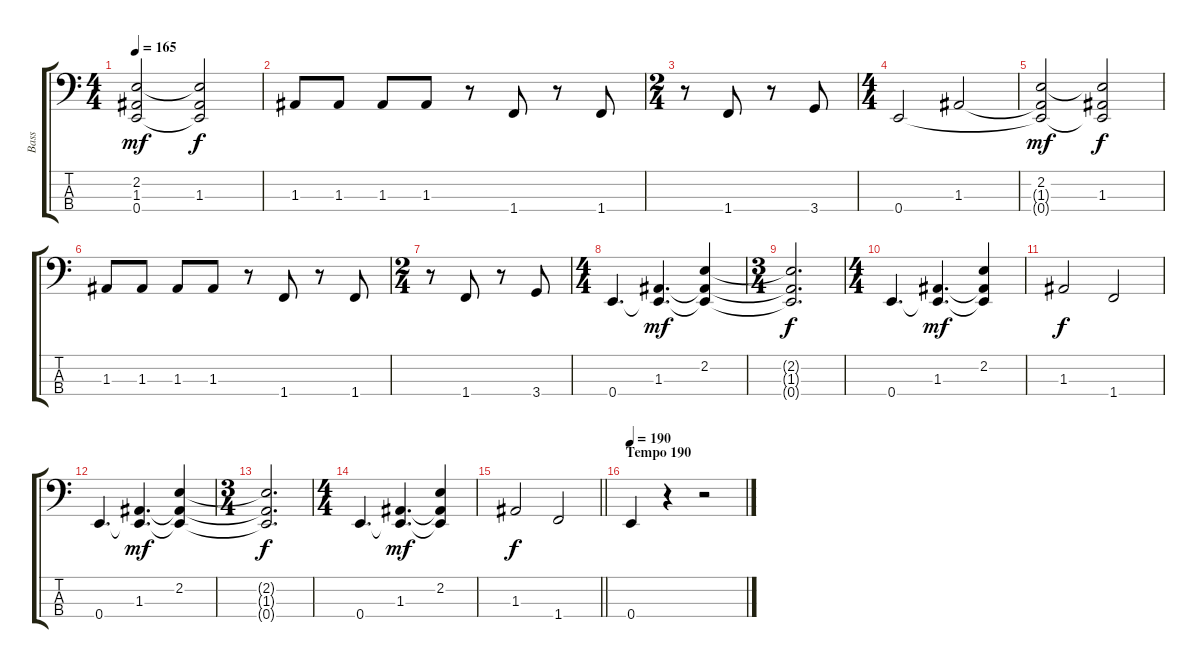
\track ("Bass" "Bass") {instrument electricbasspick}
\staff {score tabs}
\tuning (G2 D2 A1 E1) {hide}
\ts (4 4)
\tempo 165
\clef f4
\ks c
(2.2 1.3{t} 0.4{t}).2{dy mf} (2.2{t} 1.3 0.4{t}).2{dy f} |
1.3.8 1.3.8 1.3.8 1.3.8 r.8 1.4.8 r.8 1.4.8 |
\ts (2 4)
r.8 1.4.8 r.8 3.4.8 |
\ts (4 4)
0.4.2 1.3.2 |
(2.2 1.3{t} 0.4{t}).2{dy mf} (2.2{t} 1.3 0.4{t}).2{dy f} |
1.3.8 1.3.8 1.3.8 1.3.8 r.8 1.4.8 r.8 1.4.8 |
\ts (2 4)
r.8 1.4.8 r.8 3.4.8 |
\ts (4 4)
0.4.4{d} (1.3 0.4{t}).4{d dy mf} (2.2 1.3{t} 0.4{t}).4 |
\ts (3 4)
(2.2{t} 1.3{t} 0.4{t}).2{d dy f} |
\ts (4 4)
0.4.4{d} (1.3 0.4{t}).4{d dy mf} (2.2 1.3{t} 0.4{t}).4 |
1.3.2{dy f} 1.4.2 |
0.4.4{d} (1.3 0.4{t}).4{d dy mf} (2.2 1.3{t} 0.4{t}).4 |
\ts (3 4)
(2.2{t} 1.3{t} 0.4{t}).2{d dy f} |
\ts (4 4)
0.4.4{d} (1.3 0.4{t}).4{d dy mf} (2.2 1.3{t} 0.4{t}).4 |
\barLineRight lightlight
1.3.2{dy f} 1.4.2 |
\section ("" "Tempo 190")
\tempo 190
0.4.4 r.4 r.2
